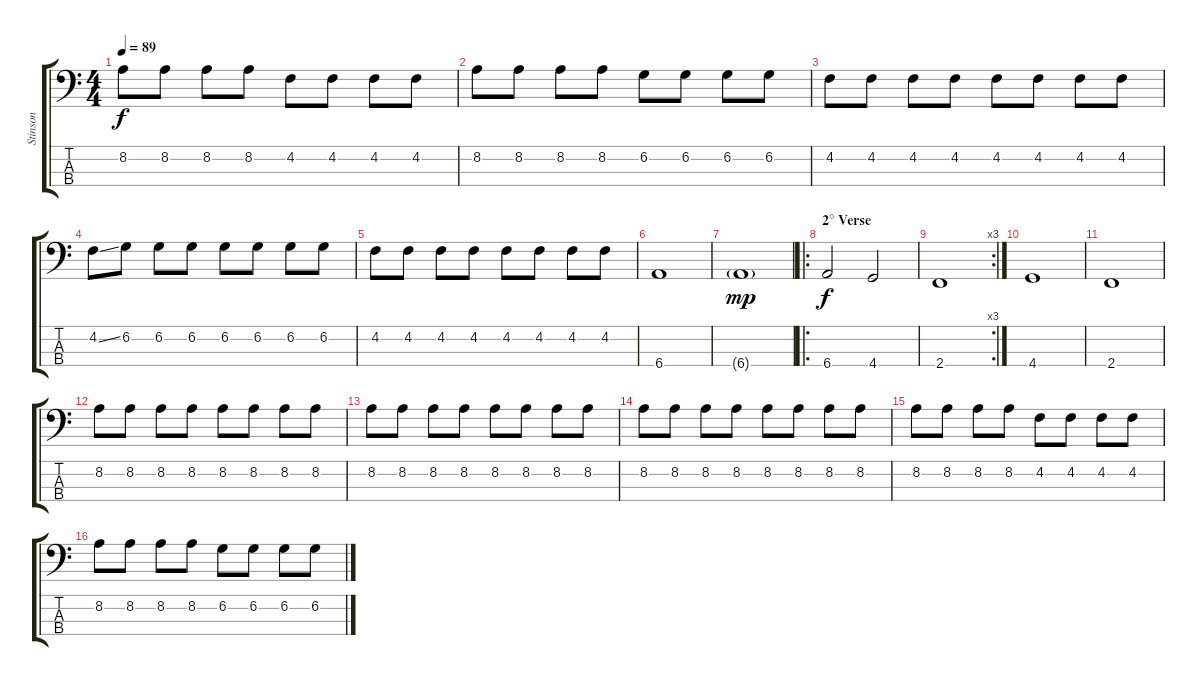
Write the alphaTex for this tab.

\track ("Stinson" "Stinson") {instrument electricbassfinger}
\staff {score tabs}
\tuning (Gb2 Db2 Ab1 Eb1) {hide}
\ts (4 4)
\tempo 89
\clef f4
\ks c
8.2.8{dy f} 8.2.8 8.2.8 8.2.8 4.2.8 4.2.8 4.2.8 4.2.8 |
8.2.8 8.2.8 8.2.8 8.2.8 6.2.8 6.2.8 6.2.8 6.2.8 |
4.2.8 4.2.8 4.2.8 4.2.8 4.2.8 4.2.8 4.2.8 4.2.8 |
4.2{ss}.8 6.2.8 6.2.8 6.2.8 6.2.8 6.2.8 6.2.8 6.2.8 |
4.2.8 4.2.8 4.2.8 4.2.8 4.2.8 4.2.8 4.2.8 4.2.8 |
6.4.1 |
6.4{g}.1{dy mp} |
\ro
\section ("" "2° Verse")
6.4.2{dy f} 4.4.2 |
\rc 3
2.4.1 |
4.4.1 |
2.4.1 |
8.2.8 8.2.8 8.2.8 8.2.8 8.2.8 8.2.8 8.2.8 8.2.8 |
8.2.8 8.2.8 8.2.8 8.2.8 8.2.8 8.2.8 8.2.8 8.2.8 |
8.2.8 8.2.8 8.2.8 8.2.8 8.2.8 8.2.8 8.2.8 8.2.8 |
8.2.8 8.2.8 8.2.8 8.2.8 4.2.8 4.2.8 4.2.8 4.2.8 |
8.2.8 8.2.8 8.2.8 8.2.8 6.2.8 6.2.8 6.2.8 6.2.8
